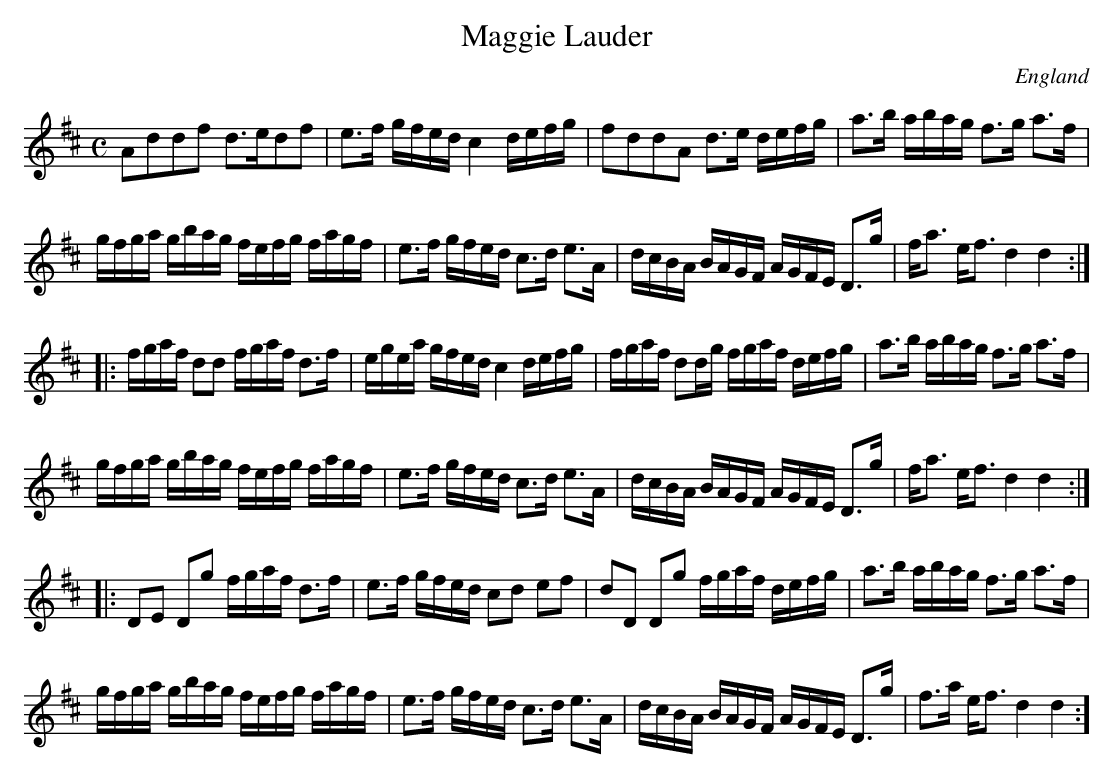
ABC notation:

X:1
T:Maggie Lauder
O:England
M:C
K:D
Addf d>edf | e>f g/f/e/d/ c2 d/e/f/g/ | \
fddA d>e d/e/f/g/ | a>b a/b/a/g/ f>g a>f |
g/f/g/a/ g/b/a/g/ f/e/f/g/ f/a/g/f/ | e>f g/f/e/d/ c>d e>A | \
d/c/B/A/ B/A/G/F/ A/G/F/E/ D>g | f<a e<f d2 d2 ::
f/g/a/f/ dd f/g/a/f/ d>f | e/g/e/a/ g/f/e/d/ c2 d/e/f/g/ |\
f/g/a/f/ dd/g/ f/g/a/f/ d/e/f/g/ | a>b a/b/a/g/ f>g a>f |
g/f/g/a/ g/b/a/g/ f/e/f/g/ f/a/g/f/ | e>f g/f/e/d/ c>d e>A | \
d/c/B/A/ B/A/G/F/ A/G/F/E/ D>g | f<a e<f d2 d2 ::
DE Dg f/g/a/f/ d>f | e>f g/f/e/d/ cd ef | \
dD Dg f/g/a/f/ d/e/f/g/ | a>b a/b/a/g/ f>g a>f |
g/f/g/a/ g/b/a/g/ f/e/f/g/ f/a/g/f/ | e>f g/f/e/d/ c>d e>A |\
d/c/B/A/ B/A/G/F/ A/G/F/E/ D>g | f>a e<f d2 d2 :]
